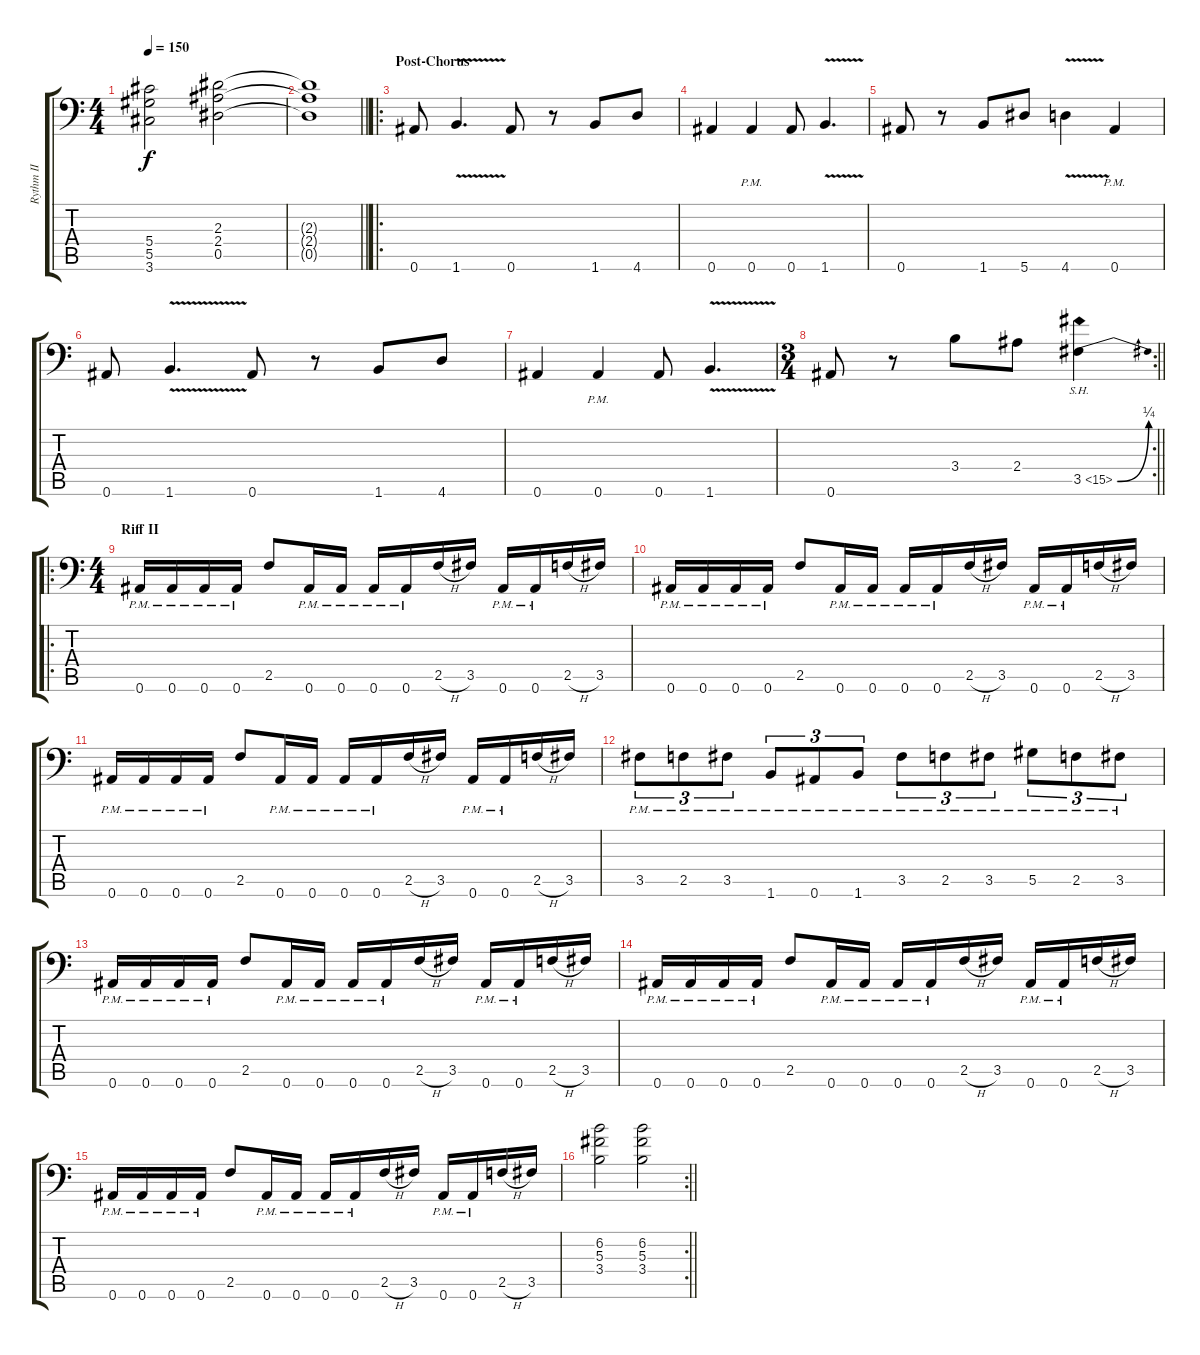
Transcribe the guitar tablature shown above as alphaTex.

\track ("Rythm II" "Rythm II") {instrument distortionguitar}
\staff {score tabs}
\tuning (Bb3 F3 Db3 Ab2 Eb2 Bb1) {hide}
\ts (4 4)
\tempo 150
\clef f4
\ks c
(5.4{t} 5.5{t} 3.6{t}).2{dy f} (2.3 2.4 0.5).2 |
\barLineRight lightlight
(2.3{t} 2.4{t} 0.5{t}).1 |
\ro
\section ("" "Post-Chorus")
0.6.8 1.6{v}.4{d} 0.6.8 r.8 1.6.8 4.6.8 |
0.6.4 0.6{pm}.4 0.6.8 1.6{v}.4{d} |
0.6.8 r.8 1.6.8 5.6.8 4.6{v}.4 0.6{pm}.4 |
0.6.8 1.6{v}.4{d} 0.6.8 r.8 1.6.8 4.6.8 |
0.6.4 0.6{pm}.4 0.6.8 1.6{v}.4{d} |
\rc 2
\ts (3 4)
\barLineRight lightlight
0.6.8 r.8 3.4.8 2.4.8 3.5{be (bend 0 0 60 1) sh 12}.4 |
\ro
\ts (4 4)
\section ("" "Riff II")
0.6{pm}.16 0.6{pm}.16 0.6{pm}.16 0.6{pm}.16 2.5.8 0.6{pm}.16 0.6{pm}.16 0.6{pm}.16 0.6{pm}.16 2.5{h}.16 3.5.16 0.6{pm}.16 0.6{pm}.16 2.5{h}.16 3.5.16 |
0.6{pm}.16 0.6{pm}.16 0.6{pm}.16 0.6{pm}.16 2.5.8 0.6{pm}.16 0.6{pm}.16 0.6{pm}.16 0.6{pm}.16 2.5{h}.16 3.5.16 0.6{pm}.16 0.6{pm}.16 2.5{h}.16 3.5.16 |
0.6{pm}.16 0.6{pm}.16 0.6{pm}.16 0.6{pm}.16 2.5.8 0.6{pm}.16 0.6{pm}.16 0.6{pm}.16 0.6{pm}.16 2.5{h}.16 3.5.16 0.6{pm}.16 0.6{pm}.16 2.5{h}.16 3.5.16 |
3.5{pm}.8{tu (3 2)} 2.5{pm}.8{tu (3 2)} 3.5{pm}.8{tu (3 2)} 1.6{pm}.8{tu (3 2)} 0.6{pm}.8{tu (3 2)} 1.6{pm}.8{tu (3 2)} 3.5{pm}.8{tu (3 2)} 2.5{pm}.8{tu (3 2)} 3.5{pm}.8{tu (3 2)} 5.5{pm}.8{tu (3 2)} 2.5{pm}.8{tu (3 2)} 3.5{pm}.8{tu (3 2)} |
0.6{pm}.16 0.6{pm}.16 0.6{pm}.16 0.6{pm}.16 2.5.8 0.6{pm}.16 0.6{pm}.16 0.6{pm}.16 0.6{pm}.16 2.5{h}.16 3.5.16 0.6{pm}.16 0.6{pm}.16 2.5{h}.16 3.5.16 |
0.6{pm}.16 0.6{pm}.16 0.6{pm}.16 0.6{pm}.16 2.5.8 0.6{pm}.16 0.6{pm}.16 0.6{pm}.16 0.6{pm}.16 2.5{h}.16 3.5.16 0.6{pm}.16 0.6{pm}.16 2.5{h}.16 3.5.16 |
0.6{pm}.16 0.6{pm}.16 0.6{pm}.16 0.6{pm}.16 2.5.8 0.6{pm}.16 0.6{pm}.16 0.6{pm}.16 0.6{pm}.16 2.5{h}.16 3.5.16 0.6{pm}.16 0.6{pm}.16 2.5{h}.16 3.5.16 |
\rc 2
\barLineRight lightlight
(6.2 5.3 3.4).2 (6.2 5.3 3.4).2
